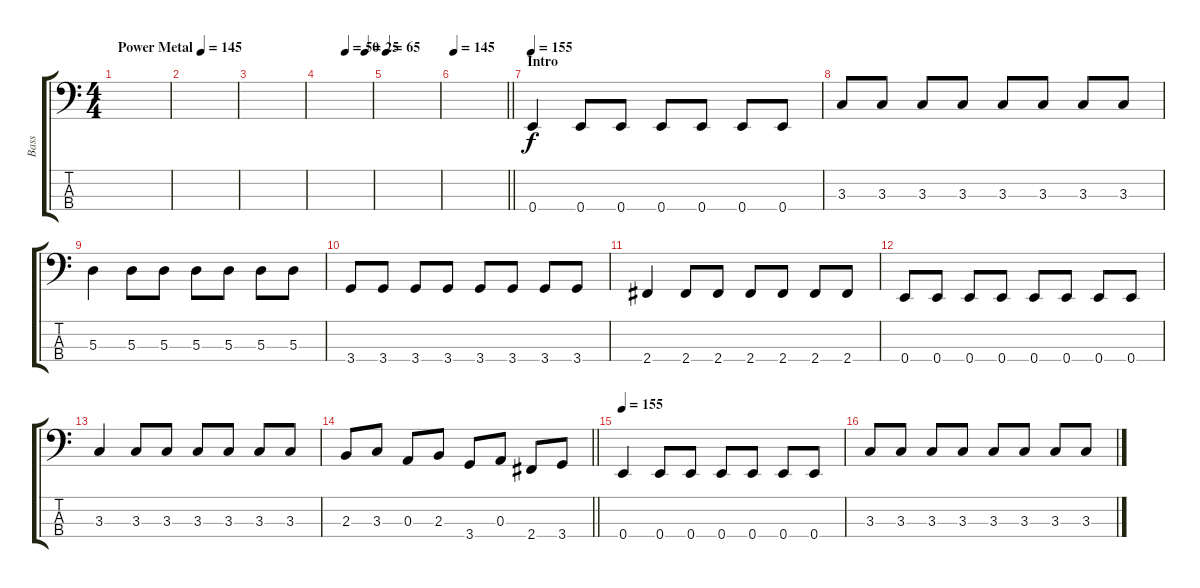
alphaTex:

\track ("Bass" "Bass") {solo instrument electricbassfinger}
\staff {score tabs}
\tuning (G2 D2 A1 E1) {hide}
\ts (4 4)
\tempo (145 "Power Metal")
\tempo 65
\tempo (145 "Power Metal")
\clef f4
\ks c
|
|
|
\tempo (50 0.5)
\tempo (25 0.875)
|
\tempo 65
|
\tempo 145
\barLineRight lightlight
|
\section ("" "Intro")
\tempo 155
0.4.4 0.4.8 0.4.8 0.4.8 0.4.8 0.4.8 0.4.8 |
3.3.8 3.3.8 3.3.8 3.3.8 3.3.8 3.3.8 3.3.8 3.3.8 |
5.3.4 5.3.8 5.3.8 5.3.8 5.3.8 5.3.8 5.3.8 |
3.4.8 3.4.8 3.4.8 3.4.8 3.4.8 3.4.8 3.4.8 3.4.8 |
2.4.4 2.4.8 2.4.8 2.4.8 2.4.8 2.4.8 2.4.8 |
0.4.8 0.4.8 0.4.8 0.4.8 0.4.8 0.4.8 0.4.8 0.4.8 |
3.3.4 3.3.8 3.3.8 3.3.8 3.3.8 3.3.8 3.3.8 |
\barLineRight lightlight
2.3.8 3.3.8 0.3.8 2.3.8 3.4.8 0.3.8 2.4.8 3.4.8 |
\section ("" "")
\tempo 155
0.4.4 0.4.8 0.4.8 0.4.8 0.4.8 0.4.8 0.4.8 |
3.3.8 3.3.8 3.3.8 3.3.8 3.3.8 3.3.8 3.3.8 3.3.8
